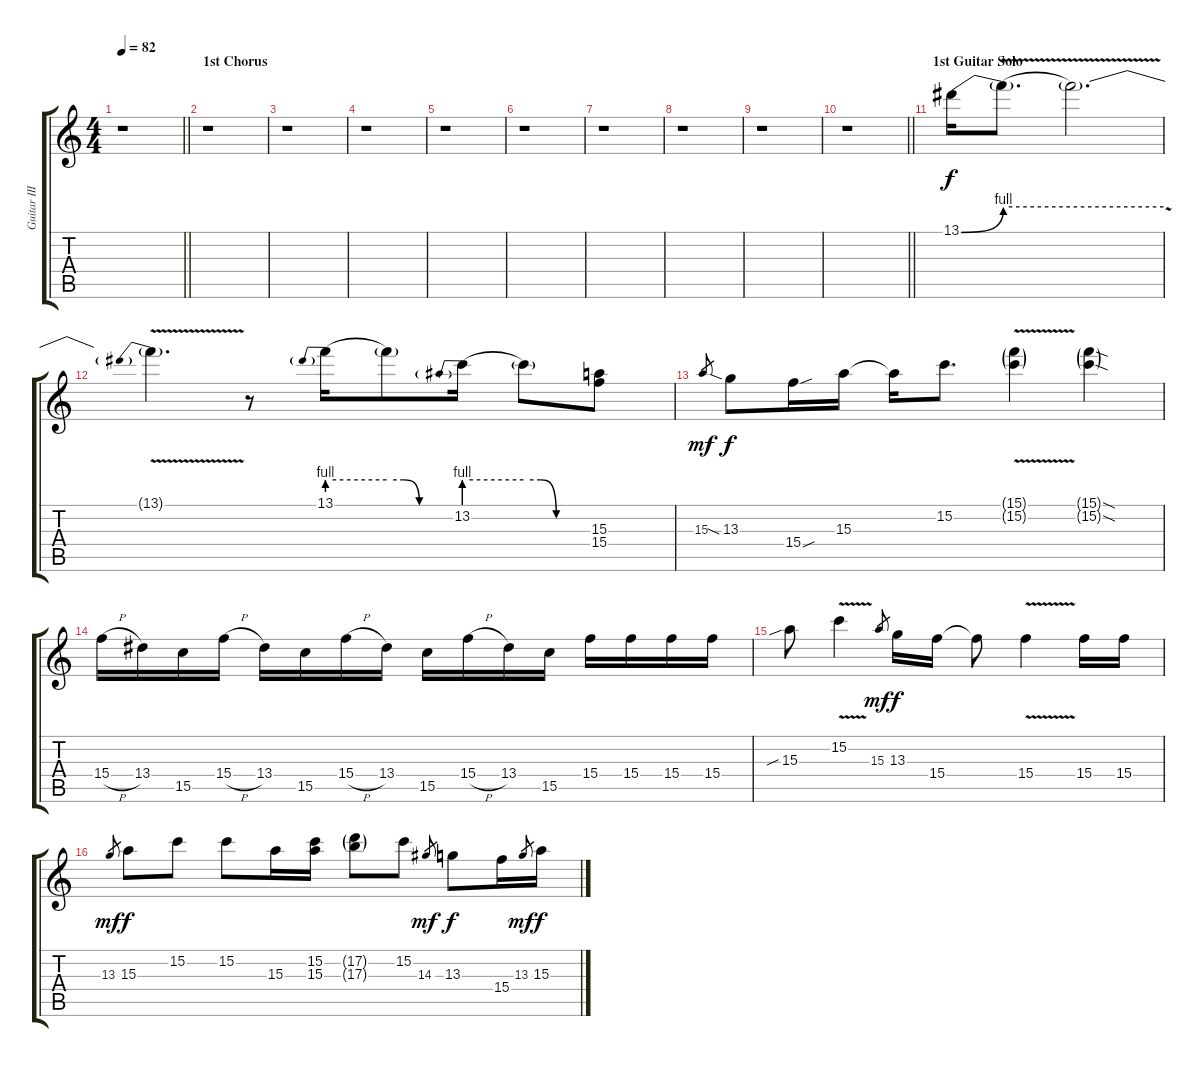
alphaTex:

\track ("Guitar III Bottleneck" "Guitar III") {instrument overdrivenguitar}
\staff {score tabs}
\tuning (D4 A3 Gb3 D3 A2 D2) {hide}
\ts (4 4)
\tempo 82
\clef g2
\barLineRight lightlight
\ks c
r.1{dy f} |
\section ("" "1st Chorus")
r.1 |
r.1 |
r.1 |
r.1 |
r.1 |
r.1 |
r.1 |
r.1 |
\barLineRight lightlight
r.1 |
\section ("" "1st Guitar Solo")
13.1{be (bend 0 0 60 4)}.16 13.1{be (hold 0 4 60 4) v t}.8{d} 13.1{v t}.2{d} |
13.1{be (prebend 0 4 60 4) t}.4{d} r.8 13.1{be (prebend 0 4 60 4)}.16 13.1{be (custom 0 4 15 4 30 0 60 0) t}.8 13.2{be (prebend 0 4 60 4)}.16 13.2{be (custom 0 4 15 4 30 0 60 0) t}.8 (15.3 15.4).8 |
15.3.8{gr dy mf} 13.3{sia}.8{dy f} 15.4{sou}.16 15.3.16 15.3{t}.16 15.2.8{d} (15.1{v g} 15.2{v g}).4 (15.1{sod g} 15.2{sod g}).4 |
15.4{h}.16 13.4.16 15.5.16 15.4{h}.16 13.4.16 15.5.16 15.4{h}.16 13.4.16 15.5.16 15.4{h}.16 13.4.16 15.5.16 15.4.16 15.4.16 15.4.16 15.4.16 |
15.3{sib}.8 15.2{v}.4 15.3.8{gr dy mf} 13.3.16{dy f} 15.4.16 15.4{t}.8 15.4{v}.4 15.4.16 15.4.16 |
13.3.8{gr dy mf} 15.3.8{dy f} 15.2.8 15.2.8 15.3.16 (15.2 15.3).16 (17.2{g} 17.3{g}).8 15.2.8 14.3.8{gr dy mf} 13.3.8{dy f} 15.4.16 13.3.8{gr dy mf} 15.3.16{dy f}
